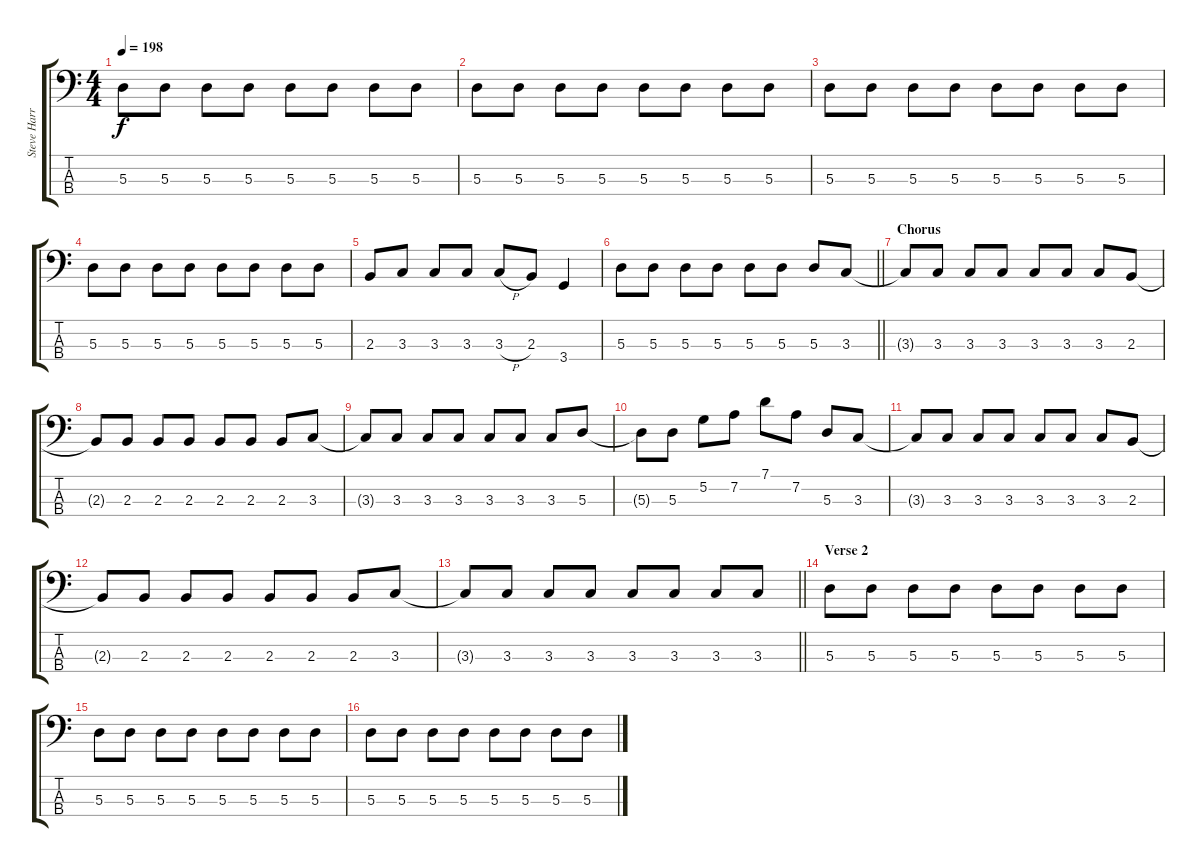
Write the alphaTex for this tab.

\track ("Steve Harris" "Steve Harr") {instrument electricbassfinger}
\staff {score tabs}
\tuning (G2 D2 A1 E1) {hide}
\ts (4 4)
\tempo 198
\clef f4
\ks c
5.3.8{dy f} 5.3.8 5.3.8 5.3.8 5.3.8 5.3.8 5.3.8 5.3.8 |
5.3.8 5.3.8 5.3.8 5.3.8 5.3.8 5.3.8 5.3.8 5.3.8 |
5.3.8 5.3.8 5.3.8 5.3.8 5.3.8 5.3.8 5.3.8 5.3.8 |
5.3.8 5.3.8 5.3.8 5.3.8 5.3.8 5.3.8 5.3.8 5.3.8 |
2.3.8 3.3.8 3.3.8 3.3.8 3.3{h}.8 2.3.8 3.4.4 |
\barLineRight lightlight
5.3.8 5.3.8 5.3.8 5.3.8 5.3.8 5.3.8 5.3.8 3.3.8 |
\section ("" "Chorus")
3.3{t}.8 3.3.8 3.3.8 3.3.8 3.3.8 3.3.8 3.3.8 2.3.8 |
2.3{t}.8 2.3.8 2.3.8 2.3.8 2.3.8 2.3.8 2.3.8 3.3.8 |
3.3{t}.8 3.3.8 3.3.8 3.3.8 3.3.8 3.3.8 3.3.8 5.3.8 |
5.3{t}.8 5.3.8 5.2.8 7.2.8 7.1.8 7.2.8 5.3.8 3.3.8 |
3.3{t}.8 3.3.8 3.3.8 3.3.8 3.3.8 3.3.8 3.3.8 2.3.8 |
2.3{t}.8 2.3.8 2.3.8 2.3.8 2.3.8 2.3.8 2.3.8 3.3.8 |
\barLineRight lightlight
3.3{t}.8 3.3.8 3.3.8 3.3.8 3.3.8 3.3.8 3.3.8 3.3.8 |
\section ("" "Verse 2")
5.3.8 5.3.8 5.3.8 5.3.8 5.3.8 5.3.8 5.3.8 5.3.8 |
5.3.8 5.3.8 5.3.8 5.3.8 5.3.8 5.3.8 5.3.8 5.3.8 |
5.3.8 5.3.8 5.3.8 5.3.8 5.3.8 5.3.8 5.3.8 5.3.8
